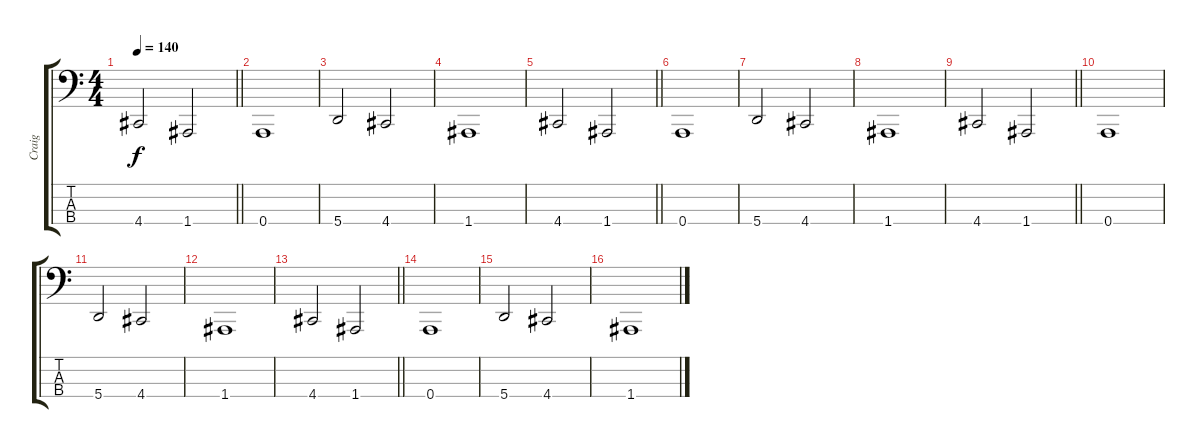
\track ("Craig" "Craig") {instrument electricbassfinger}
\staff {score tabs}
\tuning (D2 A1 E1 A0) {hide}
\ts (4 4)
\tempo 140
\clef f4
\barLineRight lightlight
\ks c
4.4.2{dy f} 1.4.2 |
0.4.1 |
5.4.2 4.4.2 |
1.4.1 |
\barLineRight lightlight
4.4.2 1.4.2 |
0.4.1 |
5.4.2 4.4.2 |
1.4.1 |
\barLineRight lightlight
4.4.2 1.4.2 |
0.4.1 |
5.4.2 4.4.2 |
1.4.1 |
\barLineRight lightlight
4.4.2 1.4.2 |
0.4.1 |
5.4.2 4.4.2 |
1.4.1
